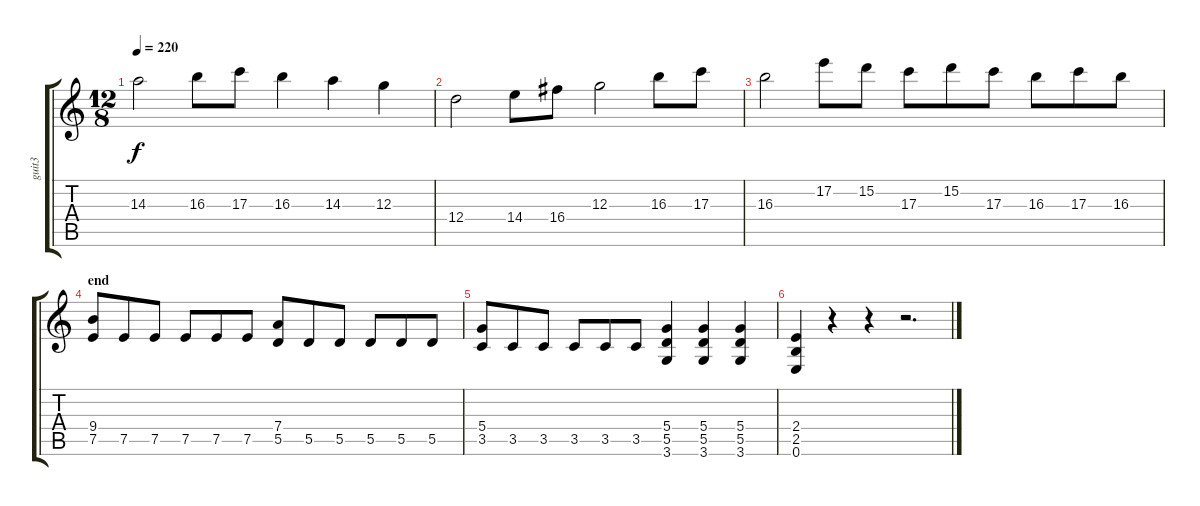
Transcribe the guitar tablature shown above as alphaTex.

\track ("guit3" "guit3") {instrument distortionguitar}
\staff {score tabs}
\tuning (E4 B3 G3 D3 A2 E2) {hide}
\ts (12 8)
\tempo 220
\clef g2
\ks c
14.3.2{dy f} 16.3.8 17.3.8 16.3.4 14.3.4 12.3.4 |
12.4.2 14.4.8 16.4.8 12.3.2 16.3.8 17.3.8 |
16.3.2 17.2.8 15.2.8 17.3.8 15.2.8 17.3.8 16.3.8 17.3.8 16.3.8 |
\section ("" "end")
(9.4 7.5).8 7.5.8 7.5.8 7.5.8 7.5.8 7.5.8 (7.4 5.5).8 5.5.8 5.5.8 5.5.8 5.5.8 5.5.8 |
(5.4 3.5).8 3.5.8 3.5.8 3.5.8 3.5.8 3.5.8 (5.4 5.5 3.6).4 (5.4 5.5 3.6).4 (5.4 5.5 3.6).4 |
(2.4 2.5 0.6).4 r.4 r.4 r.2{d}
